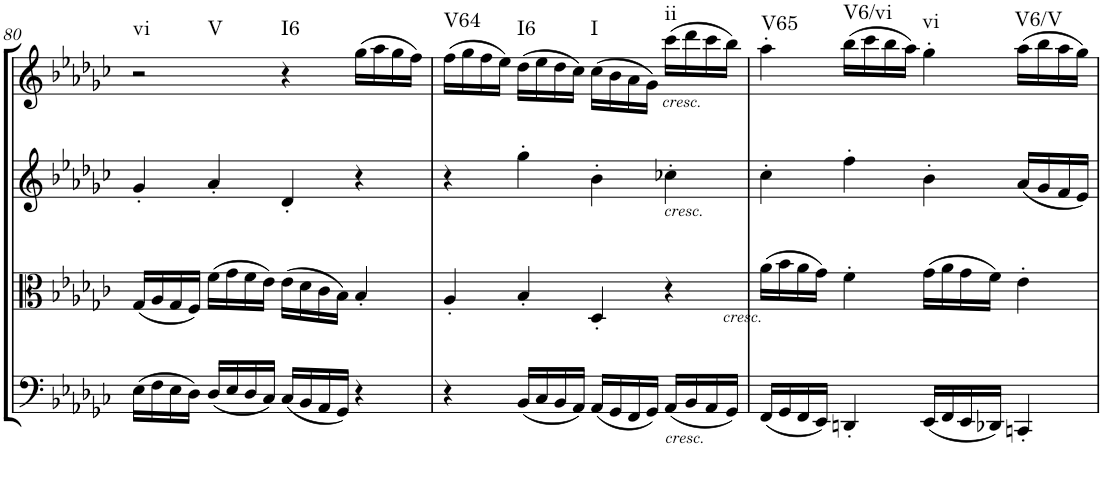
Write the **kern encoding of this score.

**kern	**kern	**kern	**kern	**harte
*part4	*part3	*part2	*part1	*part1
*staff4	*staff3	*staff2	*staff1	*
*I"Violoncello.	*I"Viola.	*I"Violino II.	*I"Violino I.	*
*I'Vc	*I'Vla	*I'Vln	*I'Vln	*
!!LO:PB:g=z
*clefF4	*clefC3	*clefG2	*clefG2	*
*k[b-e-a-d-g-c-]	*k[b-e-a-d-g-c-]	*k[b-e-a-d-g-c-]	*k[b-e-a-d-g-c-]	*
*G-:	*G-:	*G-:	*G-:	*
*M4/4	*M4/4	*M4/4	*M4/4	*
*met(c)	*met(c)	*met(c)	*met(c)	*
=80	=80	=80	=80	=80
!	!	!	!	!LO:H:n=1:kt=vi
!	!	!	!	!LO:H:n=2:kt=V
(16E-\LL	(16G-/LL	4g-'/	2r	N N
16F\	16A-/	.	.	.
16E-\	16G-/	.	.	.
16D-\JJ)	16F/JJ)	.	.	.
(16D-/LL	(16f\LL	4a-'/	.	.
16E-/	16g-\	.	.	.
16D-/	16f\	.	.	.
16C-/JJ)	16e-\JJ)	.	.	.
!	!	!	!	!LO:H:kt=I6
(16C-/LL	(16e-\LL	4d-'/	4r	N
16BB-/	16d-\	.	.	.
16AA-/	16c-\	.	.	.
16GG-/JJ)	16B-\JJ)	.	.	.
4r	4B-'/	4r	(16gg-\LL	.
.	.	.	16aa-\	.
.	.	.	16gg-\	.
.	.	.	16ff\JJ)	.
=81	=81	=81	=81	=81
4r	4A-'/	4r	(16ff\LL	N
.	.	.	16gg-\	.
.	.	.	16ff\	.
.	.	.	16ee-\JJ)	.
!	!	!	!	!LO:H:kt=I6
(16BB-/LL	4B-'/	4gg-'\	(16dd-\LL	N
16C-/	.	.	16ee-\	.
16BB-/	.	.	16dd-\	.
16AA-/JJ)	.	.	16cc-\JJ)	.
!	!	!	!	!LO:H:kt=I
(16AA-/LL	4D-'/	4b-'\	(16cc-\LL	N
16GG-/	.	.	16b-\	.
16FF/	.	.	16a-\	.
16GG-/JJ)	.	.	16g-\JJ)	.
!	!	!	!LO:TX:b:i:t=cresc.	!
!	!	!LO:TX:b:i:t=cresc.	!	!
!LO:TX:b:i:t=cresc.	!	!	!	!LO:H:kt=ii
(16AA-/LL	4r	4cc-X'\	(16ccc-\LL	N
16BB-/	.	.	16ddd-\	.
16AA-/	.	.	16ccc-\	.
16GG-/JJ)	.	.	16bb-\JJ)	.
!	!LO:TX:b:i:t=cresc.	!	!	!LO:H:kt=V64
=82	=82	=82	=82	=82
!	!	!	!	!LO:H:kt=V65
(16FF/LL	(16a-\LL	4cc-'\	4aa-'\	N
16GG-/	16b-\	.	.	.
16FF/	16a-\	.	.	.
16EE-/JJ)	16g-\JJ)	.	.	.
!	!	!	!	!LO:H:kt=V6/vi
4DDn'/	4f'\	4ff'\	(16bb-\LL	N
.	.	.	16ccc-\	.
.	.	.	16bb-\	.
.	.	.	16aa-\JJ)	.
!	!	!	!	!LO:H:kt=vi
(16EE-/LL	(16g-\LL	4b-'\	4gg-'\	N
16FF/	16a-\	.	.	.
16EE-/	16g-\	.	.	.
16DD-X/JJ)	16f\JJ)	.	.	.
!	!	!	!	!LO:H:kt=V6/V
4CCn'/	4e-'\	(16a-/LL	(16aa-\LL	N
.	.	16g-/	16bb-\	.
.	.	16f/	16aa-\	.
.	.	16e-/JJ)	16gg-\JJ)	.
=	=	=	=	=
*-	*-	*-	*-	*-
